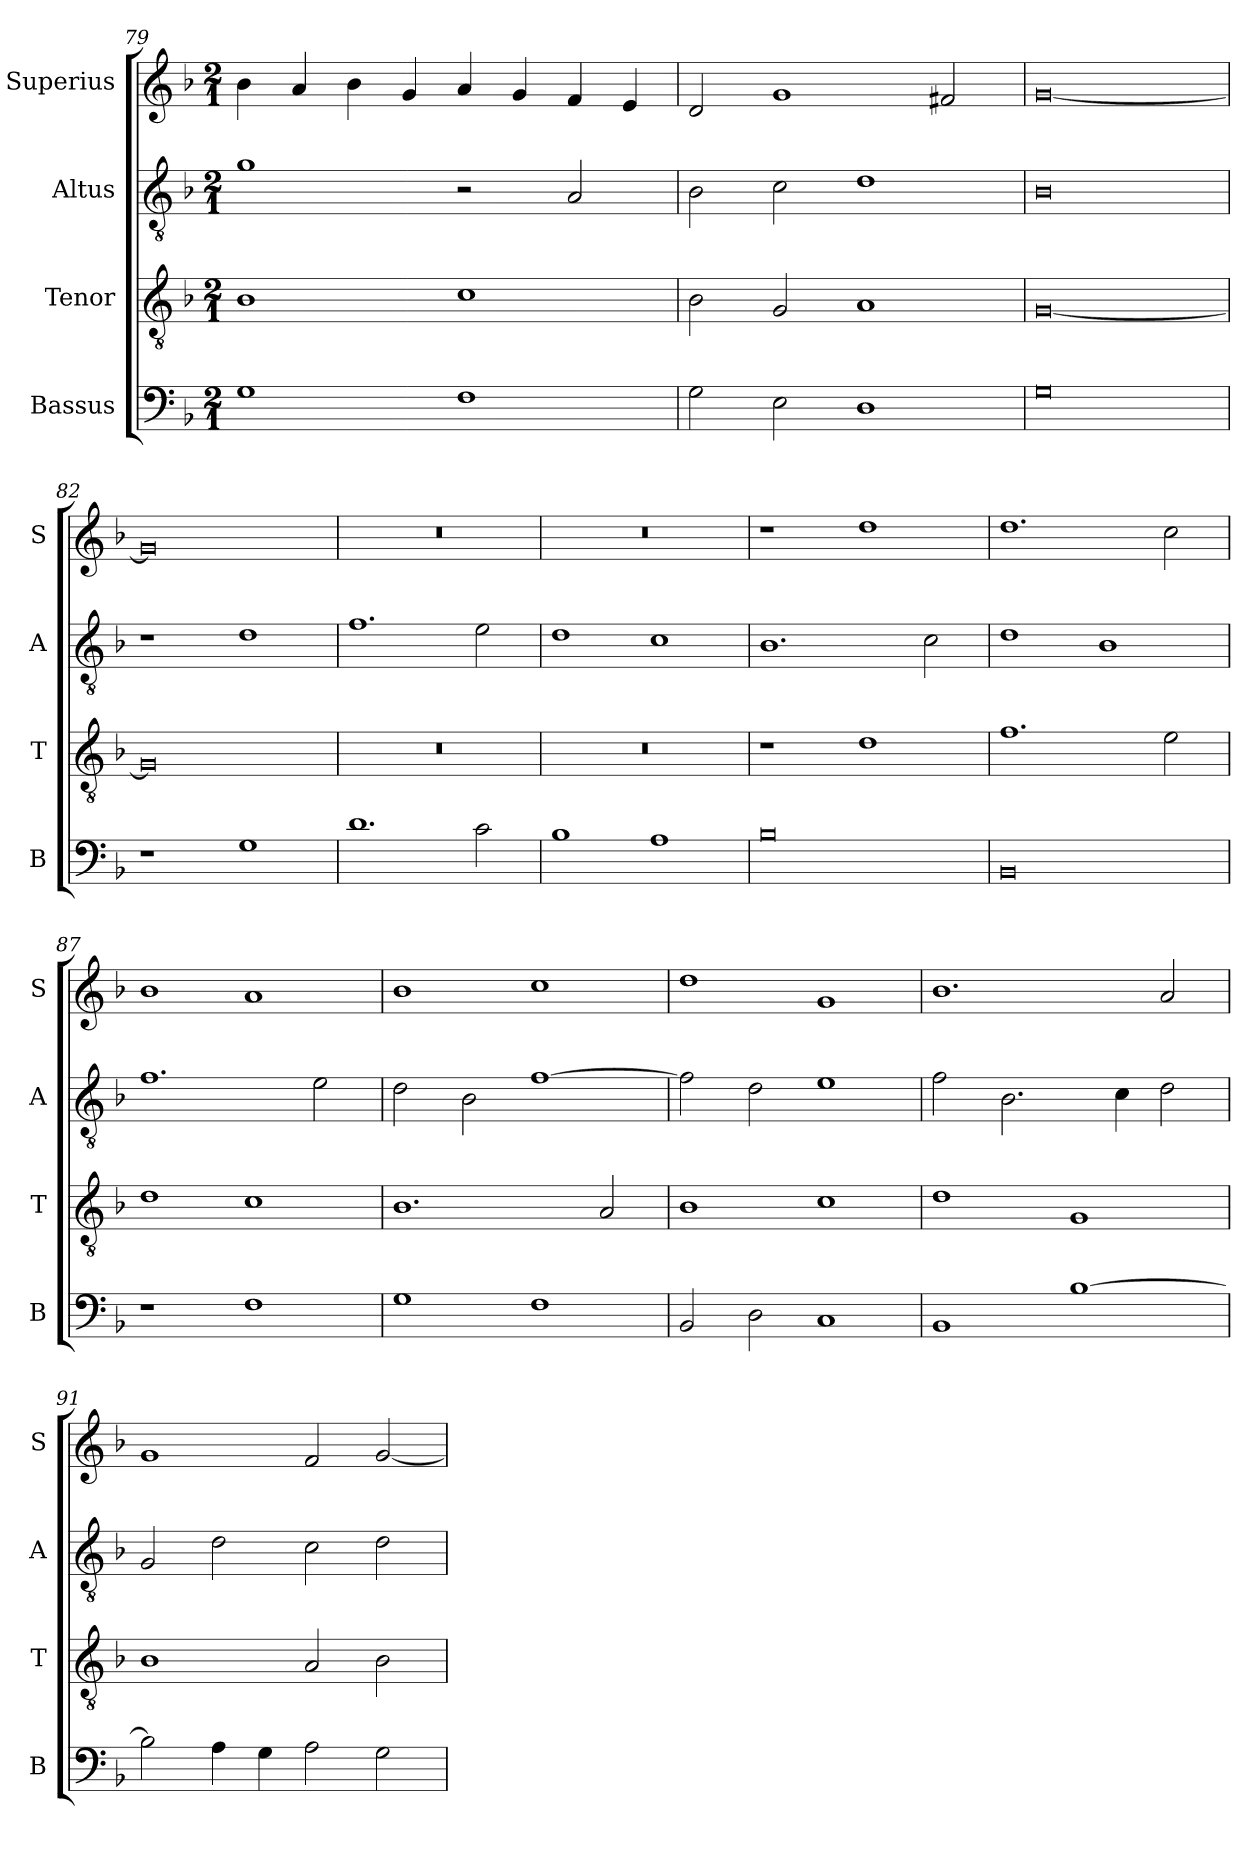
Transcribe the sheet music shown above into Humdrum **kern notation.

**kern	**kern	**kern	**kern
*part4	*part3	*part2	*part1
*staff4	*staff3	*staff2	*staff1
*I"Bassus	*I"Tenor	*I"Altus	*I"Superius
*I'B	*I'T	*I'A	*I'S
*clefF4	*clefGv2	*clefGv2	*clefG2
*k[b-]	*k[b-]	*k[b-]	*k[b-]
*M2/1	*M2/1	*M2/1	*M2/1
=79	=79	=79	=79
1G	1B-	1g	4b-\
.	.	.	4a/
.	.	.	4b-\
.	.	.	4g/
1F	1c	2r	4a/
.	.	.	4g/
.	.	2A/	4f/
.	.	.	4e/
=80	=80	=80	=80
2G\	2B-\	2B-\	2d/
2E\	2G/	2c\	1g
1D	1A	1d	.
.	.	.	2f#X/
=81	=81	=81	=81
0G	[0G	0B-	[0g
=82	=82	=82	=82
1r	0G]	1r	0g]
1G	.	1d	.
=83	=83	=83	=83
1.d	0r	1.f	0r
2c\	.	2e\	.
=84	=84	=84	=84
1B-	0r	1d	0r
1A	.	1c	.
=85	=85	=85	=85
0B-	1r	1.B-	1r
.	1d	.	1dd
.	.	2c\	.
=86	=86	=86	=86
0BB-	1.f	1d	1.dd
.	.	1B-	.
.	2e\	.	2cc\
=87	=87	=87	=87
1r	1d	1.f	1b-
1F	1c	.	1a
.	.	2e\	.
=88	=88	=88	=88
1G	1.B-	2d\	1b-
.	.	2B-\	.
1F	.	[1f	1cc
.	2A/	.	.
=89	=89	=89	=89
2BB-/	1B-	2f\]	1dd
2D\	.	2d\	.
1C	1c	1e	1g
=90	=90	=90	=90
1BB-	1d	2f\	1.b-
.	.	2.B-\	.
[1B-	1G	.	.
.	.	4c\	.
.	.	2d\	2a/
=91	=91	=91	=91
2B-\]	1B-	2G/	1g
4A\	.	2d\	.
4G\	.	.	.
2A\	2A/	2c\	2f/
2G\	2B-\	2d\	[2g/
=	=	=	=
*-	*-	*-	*-
